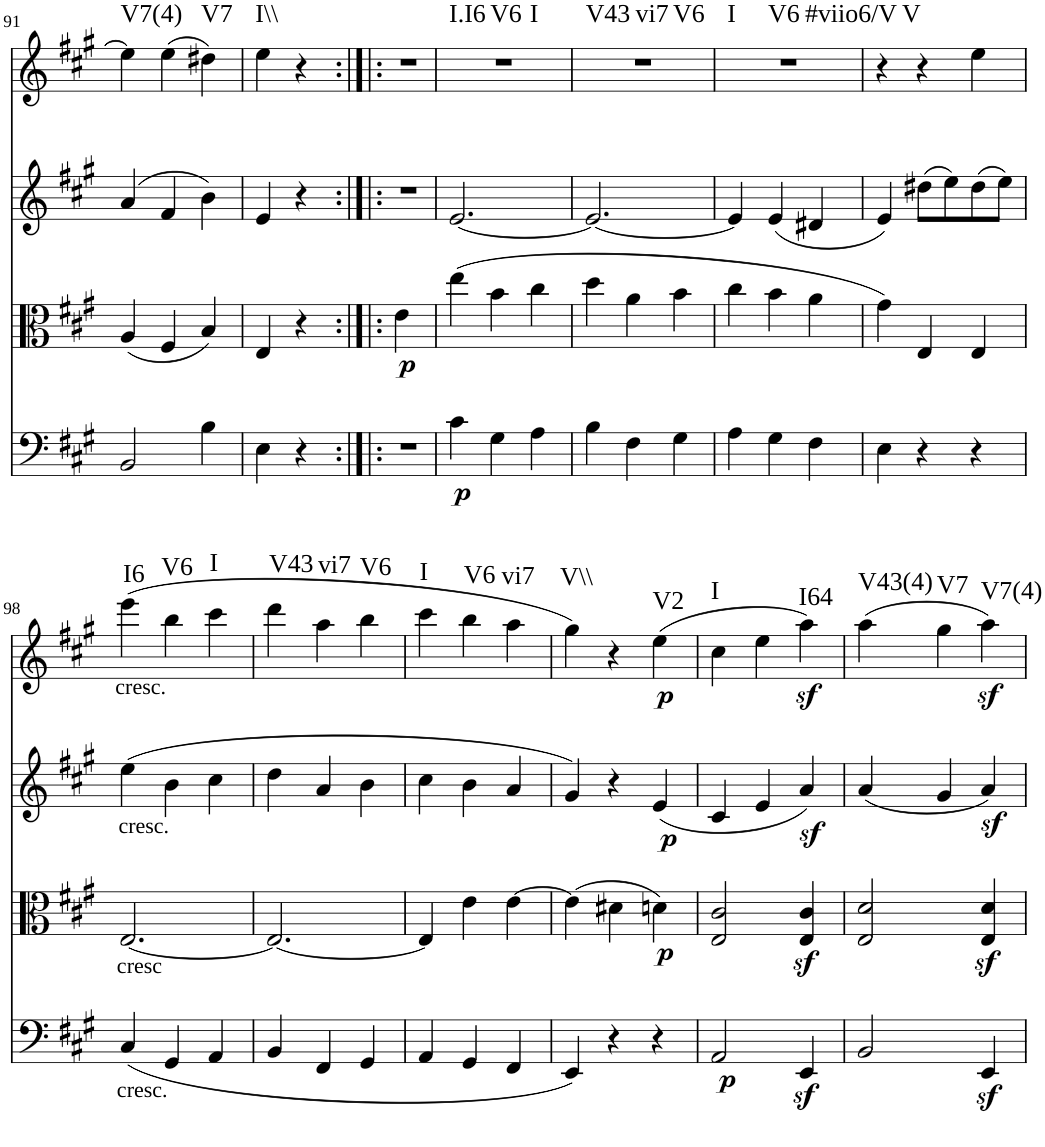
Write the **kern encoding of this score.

**kern	**dynam	**kern	**dynam	**kern	**dynam	**kern	**dynam	**harte
*part4	*part4	*part3	*part3	*part2	*part2	*part1	*part1	*part1
*staff4	*staff4	*staff3	*staff3	*staff2	*staff2	*staff1	*staff1	*
*I"Violoncello	*	*I"Viola	*	*I"Violin 2	*	*I"Violin 1	*	*
*I'Vc	*	*I'Vla	*	*I'Vln	*	*I'Vln	*	*
!!LO:PB:g=z
*clefF4	*	*clefC3	*	*clefG2	*	*clefG2	*	*
*k[f#c#g#]	*	*k[f#c#g#]	*	*k[f#c#g#]	*	*k[f#c#g#]	*	*
*M3/4	*	*M3/4	*	*M3/4	*	*M3/4	*	*
=91	=91	=91	=91	=91	=91	=91	=91	=91
!	!	!	!	!	!	!	!	!LO:H:kt=V7(4)
2BB/	.	(4A/	.	(4a/	.	4ee\]	.	N
.	.	4F#/	.	4f#/	.	(4ee\	.	.
!	!	!	!	!	!	!	!	!LO:H:kt=V7
4B\	.	4B/)	.	4b\)	.	4dd#X\)	.	N
=92	=92	=92	=92	=92	=92	=92	=92	=92
!	!	!	!	!	!	!	!	!LO:H:kt=I\\
4E\	.	4E/	.	4e/	.	4ee\	.	N
4r	.	4r	.	4r	.	4r	.	.
=93:|!|:	=93:|!|:	=93:|!|:	=93:|!|:	=93:|!|:	=93:|!|:	=93:|!|:	=93:|!|:	=93:|!|:
!	!	!	!LO:DY:b	!	!	!	!	!
2.r	.	4e\	p	2.r	.	2.r	.	.
.	.	2ryy	.	.	.	.	.	.
=94	=94	=94	=94	=94	=94	=94	=94	=94
!	!LO:DY:b	!	!	!	!	!	!	!LO:H:n=1:kt=I.I6
!	!	!	!	!	!	!	!	!LO:H:n=2:kt=V6
!	!	!	!	!	!	!	!	!LO:H:n=3:kt=I
4c#\	p	(4ee\	.	[2.e/	.	2.r	.	N N N
4G#\	.	4b\	.	.	.	.	.	.
4A\	.	4cc#\	.	.	.	.	.	.
=95	=95	=95	=95	=95	=95	=95	=95	=95
!	!	!	!	!	!	!	!	!LO:H:n=1:kt=V43
!	!	!	!	!	!	!	!	!LO:H:n=2:kt=vi7
!	!	!	!	!	!	!	!	!LO:H:n=3:kt=V6
4B\	.	4dd\	.	2.e/_	.	2.r	.	N N N
4F#\	.	4a\	.	.	.	.	.	.
4G#\	.	4b\	.	.	.	.	.	.
=96	=96	=96	=96	=96	=96	=96	=96	=96
!	!	!	!	!	!	!	!	!LO:H:n=1:kt=I
!	!	!	!	!	!	!	!	!LO:H:n=2:kt=V6
!	!	!	!	!	!	!	!	!LO:H:n=3:kt=#viio6/V
4A\	.	4cc#\	.	4e/]	.	2.r	.	N N N
4G#\	.	4b\	.	(4e/	.	.	.	.
4F#\	.	4a\	.	4d#X/	.	.	.	.
=97	=97	=97	=97	=97	=97	=97	=97	=97
!	!	!	!	!	!	!	!	!LO:H:kt=V
4E\	.	4g#\)	.	4e/)	.	4r	.	N
4r	.	4E/	.	(8dd#X\L	.	4r	.	.
.	.	.	.	8ee\)	.	.	.	.
4r	.	4E/	.	(8dd#\	.	4ee\	.	.
.	.	.	.	8ee\J)	.	.	.	.
!!LO:LB:g=z
=98	=98	=98	=98	=98	=98	=98	=98	=98
!	!	!	!	!	!	!LO:TX:b:t=cresc.	!	!
!	!	!	!	!LO:TX:b:t=cresc.	!	!	!	!
!	!	!LO:TX:b:t=cresc	!	!	!	!	!	!
!LO:TX:b:t=cresc.	!	!	!	!	!	!	!	!LO:H:kt=I6
(4C#/	.	[2.E/	.	(4ee\	.	(4eee\	.	N
!	!	!	!	!	!	!	!	!LO:H:kt=V6
4GG#/	.	.	.	4b\	.	4bb\	.	N
!	!	!	!	!	!	!	!	!LO:H:kt=I
4AA/	.	.	.	4cc#\	.	4ccc#\	.	N
=99	=99	=99	=99	=99	=99	=99	=99	=99
!	!	!	!	!	!	!	!	!LO:H:kt=V43
4BB/	.	2.E/_	.	4dd\	.	4ddd\	.	N
!	!	!	!	!	!	!	!	!LO:H:kt=vi7
4FF#/	.	.	.	4a/	.	4aa\	.	N
!	!	!	!	!	!	!	!	!LO:H:kt=V6
4GG#/	.	.	.	4b\	.	4bb\	.	N
=100	=100	=100	=100	=100	=100	=100	=100	=100
!	!	!	!	!	!	!	!	!LO:H:kt=I
4AA/	.	4E/]	.	4cc#\	.	4ccc#\	.	N
!	!	!	!	!	!	!	!	!LO:H:kt=V6
4GG#/	.	4e\	.	4b\	.	4bb\	.	N
!	!	!	!	!	!	!	!	!LO:H:kt=vi7
4FF#/	.	[4e\	.	4a/	.	4aa\	.	N
=101	=101	=101	=101	=101	=101	=101	=101	=101
!	!	!	!	!	!	!	!	!LO:H:kt=V\\
4EE/)	.	(4e\]	.	4g#/)	.	4gg#\)	.	N
4r	.	4d#X\	.	4r	.	4r	.	.
!	!	!	!LO:DY:b	!	!LO:DY:b	!	!LO:DY:b	!LO:H:kt=V2
4r	.	4dn\)	p	(4e/	p	(4ee\	p	N
=102	=102	=102	=102	=102	=102	=102	=102	=102
!	!LO:DY:b	!	!	!	!	!	!	!LO:H:kt=I
2AA/	p	2E/ 2c#/	.	4c#/	.	4cc#\	.	N
.	.	.	.	4e/	.	4ee\	.	.
!	!	!	!	!	!	!	!LO:DY:b	!LO:H:kt=I64
4EEz</	.	4E/z< 4c#/z<	.	4az</)	.	4aa\)	sf	N
=103	=103	=103	=103	=103	=103	=103	=103	=103
!	!	!	!	!	!	!	!	!LO:H:kt=V43(4)
2BB/	.	2E/ 2d/	.	(4a/	.	(4aa\	.	N
!	!	!	!	!	!	!	!	!LO:H:kt=V7
.	.	.	.	4g#/	.	4gg#\	.	N
!	!	!	!	!	!	!	!LO:DY:b	!LO:H:kt=V7(4)
4EEz</	.	4E/z< 4d/z<	.	4az</)	.	4aa\)	sf	N
=	=	=	=	=	=	=	=	=
*-	*-	*-	*-	*-	*-	*-	*-	*-
